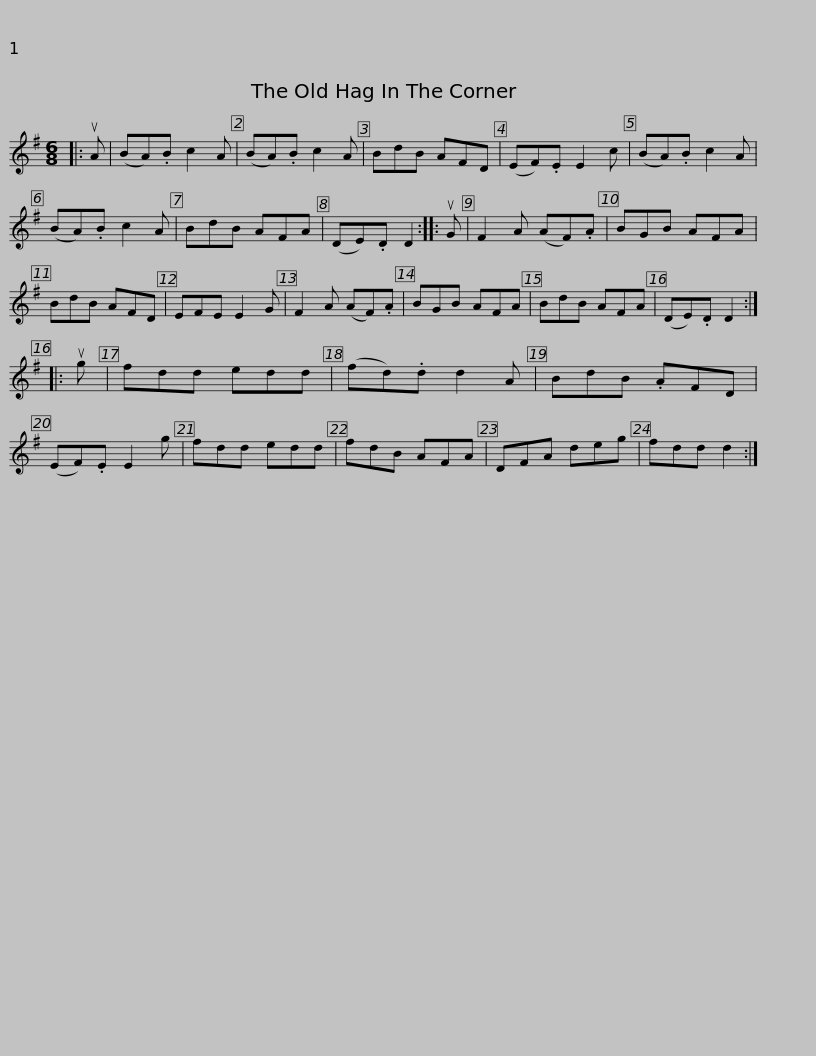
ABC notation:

X:1
L:1/8
M:6/8
I:linebreak $
K:G
V:1 treble
V:1
|: uA | (BA).B c2 A | (BA).B c2 A | BdB AFD | (EF).E E2 c | %5
 (BA).B c2 A | (BA).B c2 A | BdB AFA |$ (DE).D D2 :: uG | %10
 F2 A (AF).A | BGB AFA | BdB AFD | EFE E2 G | F2 A (AF).A | %15
 BGB AFA |$ BdB AFA | (DE).D D2 :: ug | fdd edd | %20
 (fd).d d2 A | BdB .AFD | (EF).E E2 g | fdd edd |$ fdB AFA | %25
 DFA deg | fdd d2 :| %27
